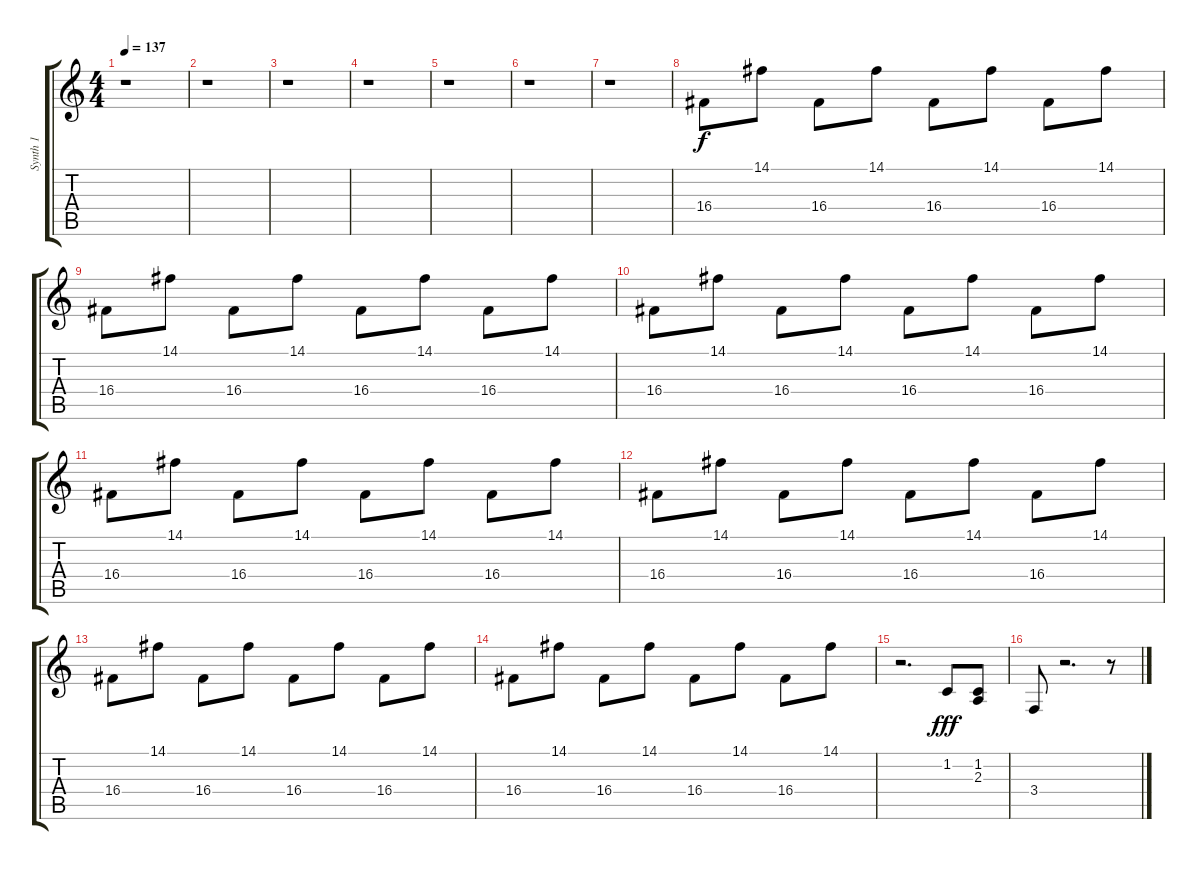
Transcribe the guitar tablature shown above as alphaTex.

\track ("Synth 1 " "Synth 1 ") {instrument lead1square}
\staff {score tabs}
\tuning (E4 B3 G3 D3 A2 E2) {hide}
\ts (4 4)
\tempo 137
\clef g2
\ks c
r.1{dy f} |
r.1 |
r.1 |
r.1 |
r.1 |
r.1 |
r.1 |
16.4.8 14.1.8 16.4.8 14.1.8 16.4.8 14.1.8 16.4.8 14.1.8 |
16.4.8 14.1.8 16.4.8 14.1.8 16.4.8 14.1.8 16.4.8 14.1.8 |
16.4.8 14.1.8 16.4.8 14.1.8 16.4.8 14.1.8 16.4.8 14.1.8 |
16.4.8 14.1.8 16.4.8 14.1.8 16.4.8 14.1.8 16.4.8 14.1.8 |
16.4.8 14.1.8 16.4.8 14.1.8 16.4.8 14.1.8 16.4.8 14.1.8 |
16.4.8 14.1.8 16.4.8 14.1.8 16.4.8 14.1.8 16.4.8 14.1.8 |
16.4.8 14.1.8 16.4.8 14.1.8 16.4.8 14.1.8 16.4.8 14.1.8 |
r.2{d instrument melodictom} 1.2.8{dy fff} (1.2 2.3).8 |
3.4.8 r.2{d} r.8
